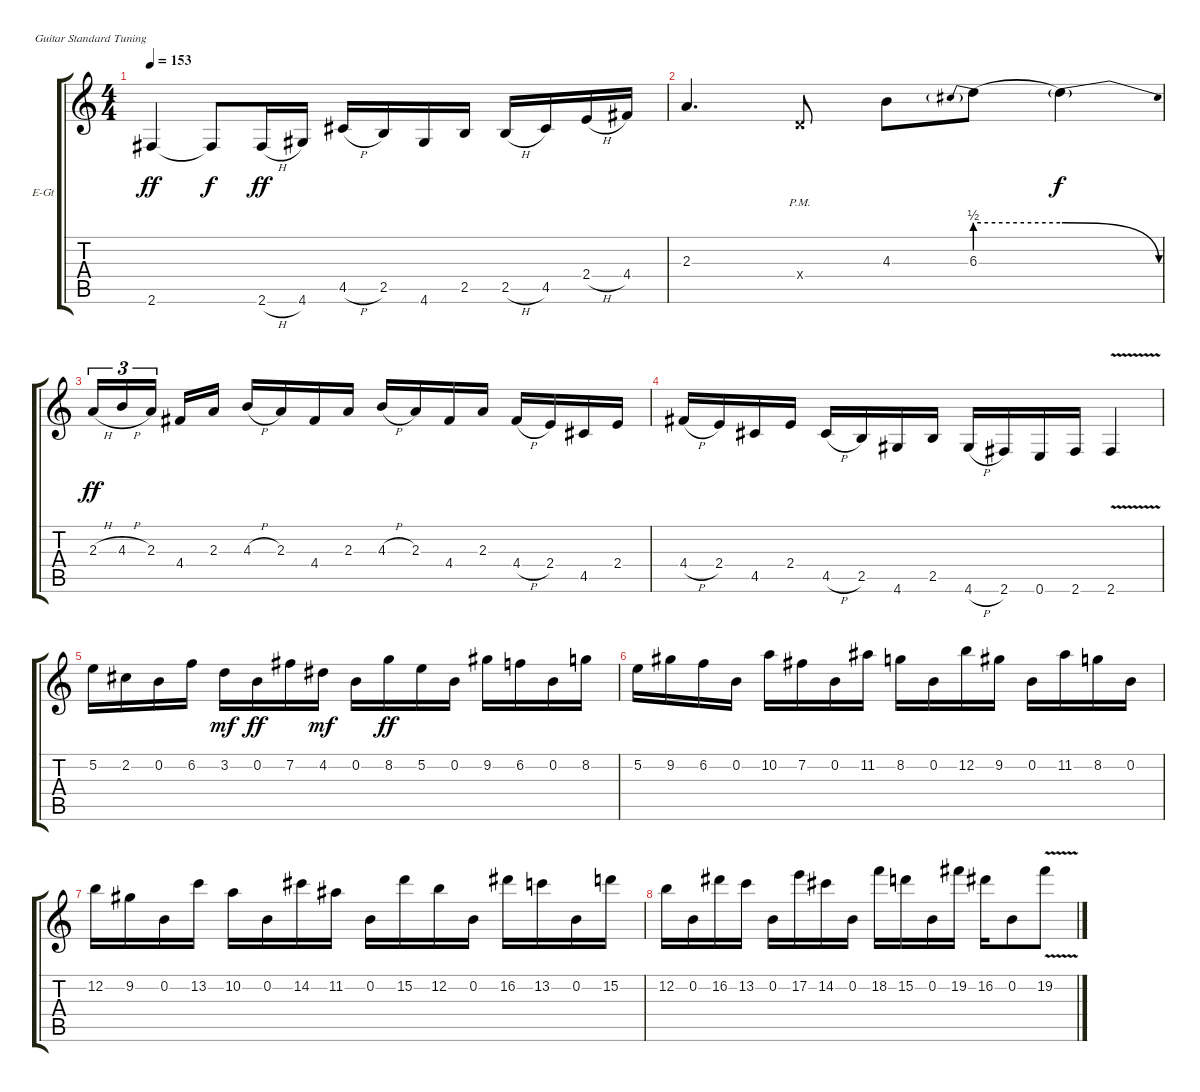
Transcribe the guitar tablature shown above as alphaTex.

\bracketExtendMode groupsimilarinstruments
\firstSystemTrackNameOrientation horizontal
\otherSystemsTrackNameOrientation horizontal
\track ("Mustaine" "E-Gt") {instrument distortionguitar}
\staff {score tabs}
\tuning (E4 B3 G3 D3 A2 E2)
\ts (4 4)
\tempo 153
\clef g2
\ks c
2.6.4{dy ff} 2.6{t}.8{dy f} 2.6{h}.16{dy ff} 4.6.16 4.5{h}.16 2.5.16 4.6.16 2.5.16 2.5{h}.16 4.5.16 2.4{h}.16 4.4.16 |
2.3.4{d} 0.4{pm x}.8 4.3.8 6.3{be (prebend 0 2 60 2)}.8 6.3{be (release 0 2 60 0) t}.4{dy f} |
2.3{h}.16{tu (3 2) dy ff} 4.3{h}.16{tu (3 2)} 2.3.16{tu (3 2)} 4.4.16 2.3.16 4.3{h}.16 2.3.16 4.4.16 2.3.16 4.3{h}.16 2.3.16 4.4.16 2.3.16 4.4{h}.16 2.4.16 4.5.16 2.4.16 |
4.4{h}.16 2.4.16 4.5.16 2.4.16 4.5{h}.16 2.5.16 4.6.16 2.5.16 4.6{h}.16 2.6.16 0.6.16 2.6.16 2.6{v}.4 |
5.2.16 2.2.16 0.2.16 6.2.16 3.2.16{dy mf} 0.2.16{dy ff} 7.2.16 4.2.16{dy mf} 0.2.16 8.2.16{dy ff} 5.2.16 0.2.16 9.2.16 6.2.16 0.2.16 8.2.16 |
5.2.16 9.2.16 6.2.16 0.2.16 10.2.16 7.2.16 0.2.16 11.2.16 8.2.16 0.2.16 12.2.16 9.2.16 0.2.16 11.2.16 8.2.16 0.2.16 |
12.2.16 9.2.16 0.2.16 13.2.16 10.2.16 0.2.16 14.2.16 11.2.16 0.2.16 15.2.16 12.2.16 0.2.16 16.2.16 13.2.16 0.2.16 15.2.16 |
12.2.16 0.2.16 16.2.16 13.2.16 0.2.16 17.2.16 14.2.16 0.2.16 18.2.16 15.2.16 0.2.16 19.2.16 16.2.16 0.2.8 19.2{v}.8
